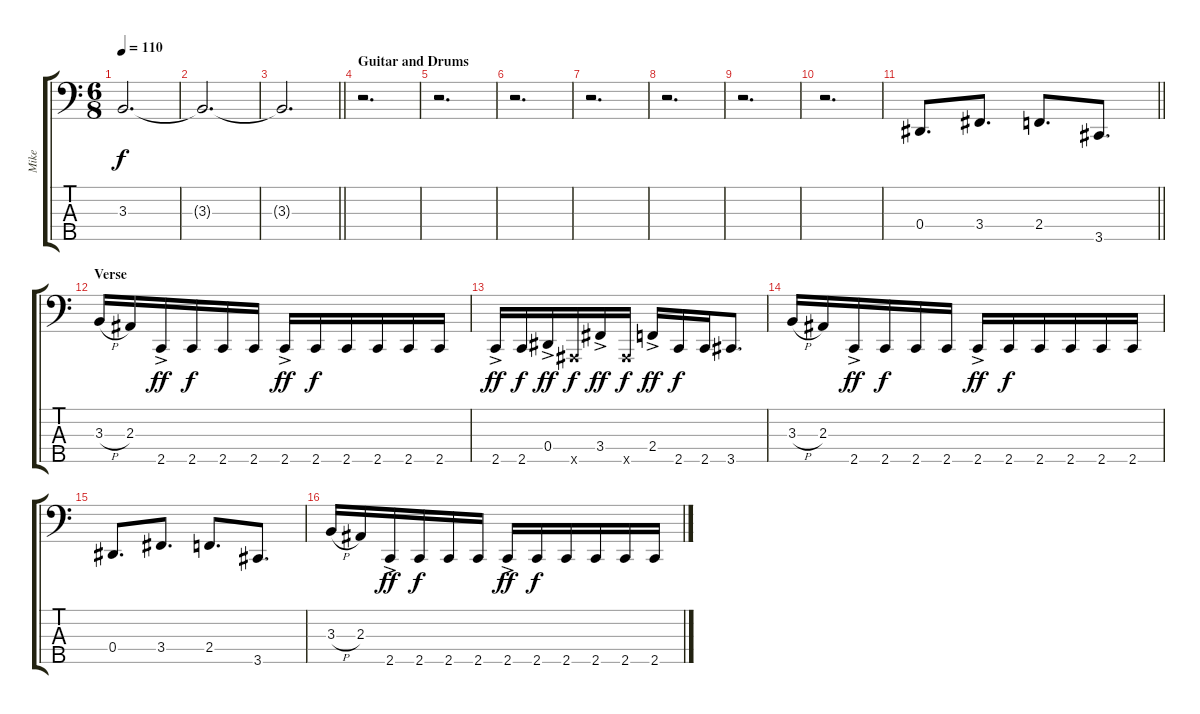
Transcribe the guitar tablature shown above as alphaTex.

\track ("Mike" "Mike") {instrument acousticguitarsteel}
\staff {score tabs}
\tuning (Gb2 Db2 Ab1 Eb1 Bb0) {hide}
\ts (6 8)
\tempo 110
\clef f4
\ks c
3.3{t}.2{d dy f} |
3.3{t}.2{d} |
\barLineRight lightlight
3.3{t}.2{d} |
\section ("" "Guitar and Drums")
r.2{d} |
r.2{d} |
r.2{d} |
r.2{d} |
r.2{d} |
r.2{d} |
r.2{d} |
\barLineRight lightlight
0.4.8{d} 3.4.8{d} 2.4.8{d} 3.5.8{d} |
\section ("" "Verse")
3.3{h}.16 2.3.16 2.5{ac}.16{dy ff} 2.5.16{dy f} 2.5.16 2.5.16 2.5{ac}.16{dy ff} 2.5.16{dy f} 2.5.16 2.5.16 2.5.16 2.5.16 |
2.5{ac}.16{dy ff} 2.5.16{dy f} 0.4{ac}.16{dy ff} 0.5{x}.16{dy f} 3.4{ac}.16{dy ff} 0.5{x}.16{dy f} 2.4{ac}.16{dy ff} 2.5.16{dy f} 2.5.16 3.5.8{d} |
3.3{h}.16 2.3.16 2.5{ac}.16{dy ff} 2.5.16{dy f} 2.5.16 2.5.16 2.5{ac}.16{dy ff} 2.5.16{dy f} 2.5.16 2.5.16 2.5.16 2.5.16 |
0.4.8{d} 3.4.8{d} 2.4.8{d} 3.5.8{d} |
3.3{h}.16 2.3.16 2.5{ac}.16{dy ff} 2.5.16{dy f} 2.5.16 2.5.16 2.5{ac}.16{dy ff} 2.5.16{dy f} 2.5.16 2.5.16 2.5.16 2.5.16
